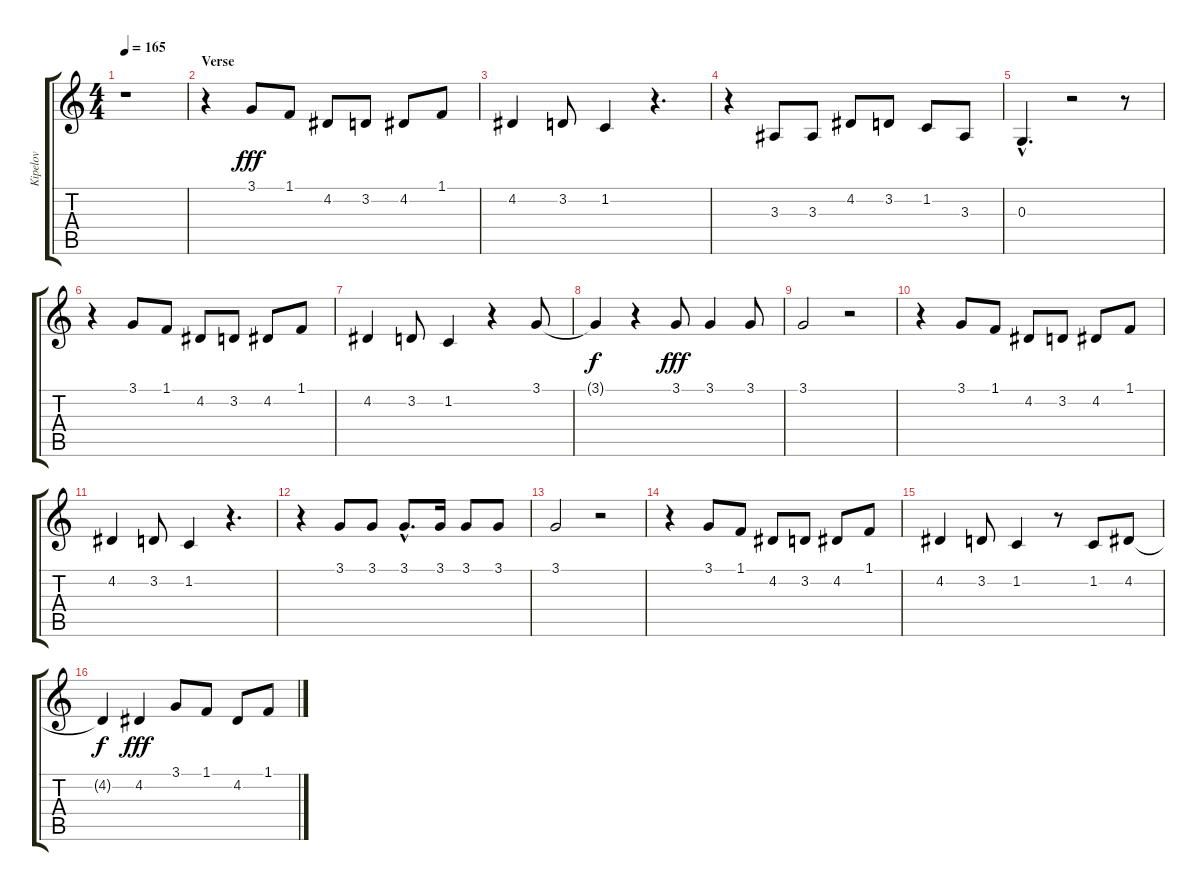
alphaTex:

\track ("Kipelov" "Kipelov") {instrument tenorsax}
\staff {score tabs}
\tuning (E4 B3 G3 D3 A2 E2) {hide}
\ts (4 4)
\tempo 165
\clef g2
\ks c
r.1{dy fff} |
\section ("" "Verse")
r.4 3.1.8 1.1.8 4.2.8 3.2.8 4.2.8 1.1.8 |
4.2.4 3.2.8 1.2.4 r.4{d} |
r.4 3.3.8 3.3.8 4.2.8 3.2.8 1.2.8 3.3.8 |
0.3{hac}.4{d} r.2 r.8 |
r.4 3.1.8 1.1.8 4.2.8 3.2.8 4.2.8 1.1.8 |
4.2.4 3.2.8 1.2.4 r.4 3.1.8 |
3.1{t}.4{dy f} r.4 3.1.8{dy fff} 3.1.4 3.1.8 |
3.1.2 r.2 |
r.4 3.1.8 1.1.8 4.2.8 3.2.8 4.2.8 1.1.8 |
4.2.4 3.2.8 1.2.4 r.4{d} |
r.4 3.1.8 3.1.8 3.1{hac}.8{d} 3.1.16 3.1.8 3.1.8 |
3.1.2 r.2 |
r.4 3.1.8 1.1.8 4.2.8 3.2.8 4.2.8 1.1.8 |
4.2.4 3.2.8 1.2.4 r.8 1.2.8 4.2.8 |
4.2{t}.4{dy f} 4.2.4{dy fff} 3.1.8 1.1.8 4.2.8 1.1.8
